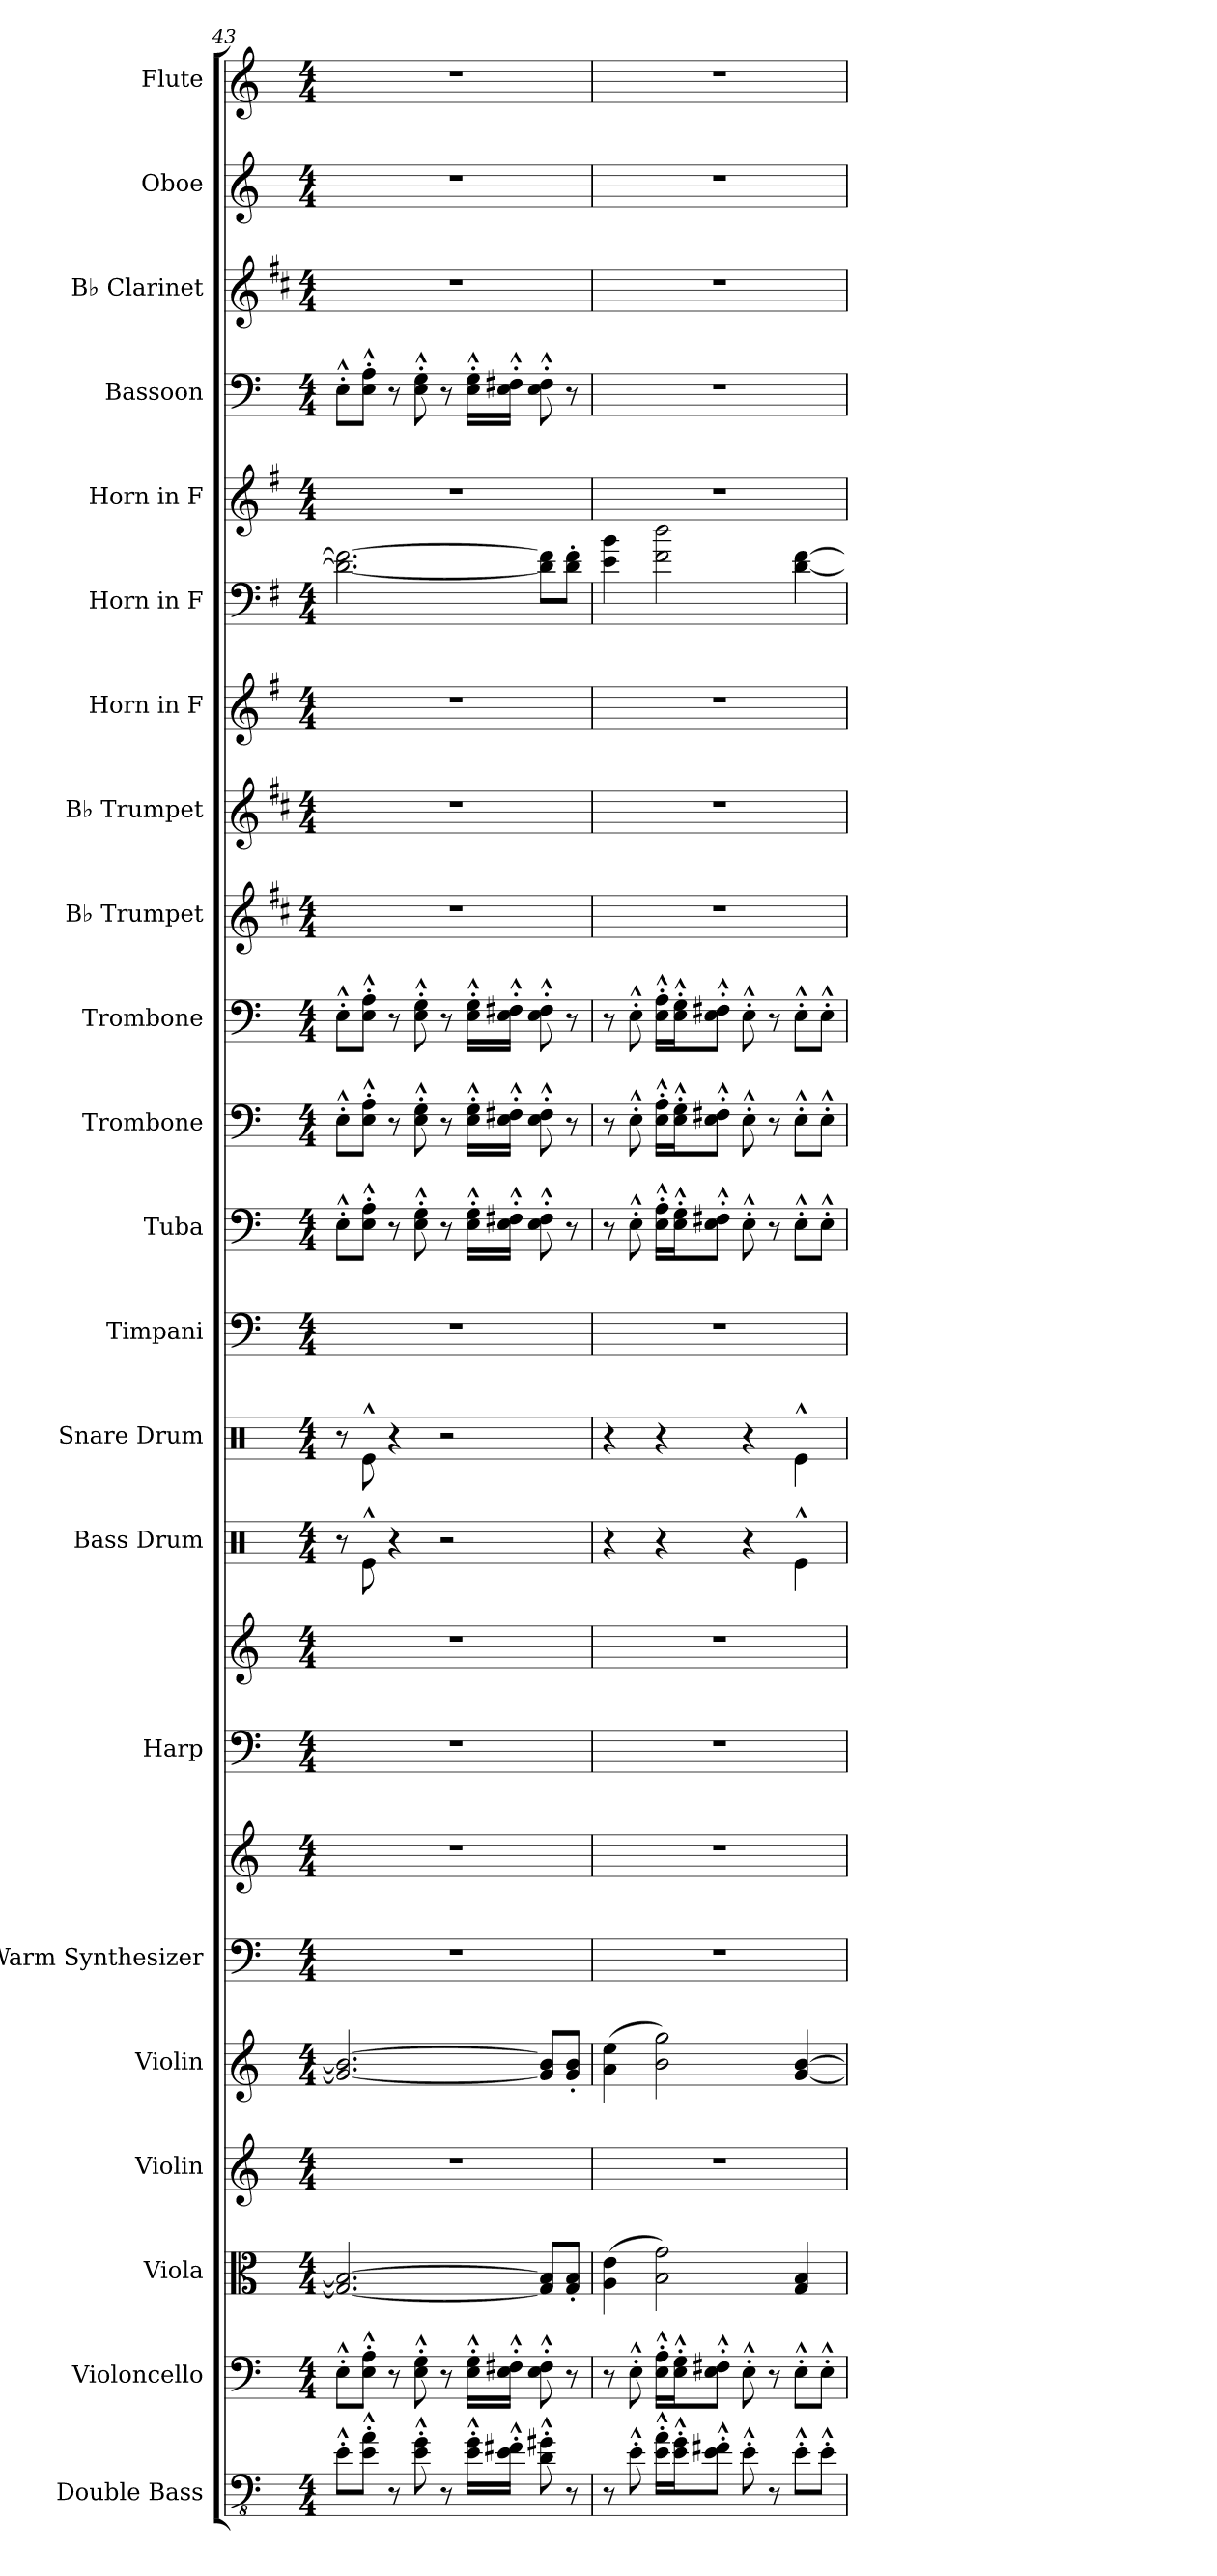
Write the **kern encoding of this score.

**kern	**kern	**kern	**kern	**kern	**kern	**kern	**kern	**kern	**kern	**kern	**kern	**kern	**kern	**kern	**kern	**kern	**kern	**kern	**kern	**kern	**kern	**kern	**kern
*part22	*part21	*part20	*part19	*part18	*part17	*part17	*part16	*part16	*part15	*part14	*part13	*part12	*part11	*part10	*part9	*part8	*part7	*part6	*part5	*part4	*part3	*part2	*part1
*staff24	*staff23	*staff22	*staff21	*staff20	*staff19	*staff18	*staff17	*staff16	*staff15	*staff14	*staff13	*staff12	*staff11	*staff10	*staff9	*staff8	*staff7	*staff6	*staff5	*staff4	*staff3	*staff2	*staff1
*I"Double Bass	*I"Violoncello	*I"Viola	*I"Violin	*I"Violin	*I"Warm Synthesizer	*	*I"Harp	*	*I"Bass Drum	*I"Snare Drum	*I"Timpani	*I"Tuba	*I"Trombone	*I"Trombone	*I"B♭ Trumpet	*I"B♭ Trumpet	*I"Horn in F	*I"Horn in F	*I"Horn in F	*I"Bassoon	*I"B♭ Clarinet	*I"Oboe	*I"Flute
*I'Db.	*I'Vc.	*I'Vla.	*I'Vln.	*I'Vln.	*I'Synth.	*	*I'Hrp.	*	*I'B. Dr.	*I'Sn. Dr.	*I'Timp.	*I'Tba.	*I'Tbn.	*I'Tbn.	*I'B♭ Tpt.	*I'B♭ Tpt.	*	*	*	*I'Bsn.	*I'B♭ Cl.	*I'Ob.	*I'Fl.
*clefFv4	*clefF4	*clefC3	*clefG2	*clefG2	*clefF4	*clefG2	*clefF4	*clefG2	*clefX	*clefX	*clefF4	*clefF4	*clefF4	*clefF4	*clefG2	*clefG2	*clefG2	*clefF4	*clefG2	*clefF4	*clefG2	*clefG2	*clefG2
*ITrd7c12	*	*	*	*	*	*	*	*	*	*	*	*	*	*	*ITrd1c2	*ITrd1c2	*ITrd4c7	*ITrd4c7	*ITrd4c7	*	*ITrd1c2	*	*
*k[]	*k[]	*k[]	*k[]	*k[]	*k[]	*k[]	*k[]	*k[]	*k[]	*k[]	*k[]	*k[]	*k[]	*k[]	*k[]	*k[]	*k[]	*k[]	*k[]	*k[]	*k[]	*k[]	*k[]
*M4/4	*M4/4	*M4/4	*M4/4	*M4/4	*M4/4	*M4/4	*M4/4	*M4/4	*M4/4	*M4/4	*M4/4	*M4/4	*M4/4	*M4/4	*M4/4	*M4/4	*M4/4	*M4/4	*M4/4	*M4/4	*M4/4	*M4/4	*M4/4
=43	=43	=43	=43	=43	=43	=43	=43	=43	=43	=43	=43	=43	=43	=43	=43	=43	=43	=43	=43	=43	=43	=43	=43
8EE^^'\L	8E^^'\L	2.G/_ 2.B/_	1r	2.g/_ 2.b/_	1r	1r	1r	1r	8r	8r	1r	8E^^'\L	8E^^'\L	8E^^'\L	1r	1r	1r	2.G\_ 2.B\_	1r	8E^^'\L	1r	1r	1r
8EE\^^' 8AA\^^'J	8E\^^' 8A\^^'J	.	.	.	.	.	.	.	8Re^^\	8Re^^\	.	8E\^^' 8A\^^'J	8E\^^' 8A\^^'J	8E\^^' 8A\^^'J	.	.	.	.	.	8E\^^' 8A\^^'J	.	.	.
8r	8r	.	.	.	.	.	.	.	4r	4r	.	8r	8r	8r	.	.	.	.	.	8r	.	.	.
8EE\^^' 8GG\^^'	8E\^^' 8G\^^'	.	.	.	.	.	.	.	.	.	.	8E\^^' 8G\^^'	8E\^^' 8G\^^'	8E\^^' 8G\^^'	.	.	.	.	.	8E\^^' 8G\^^'	.	.	.
8r	8r	.	.	.	.	.	.	.	2r	2r	.	8r	8r	8r	.	.	.	.	.	8r	.	.	.
16EE\^^' 16GG\^^'LL	16E\^^' 16G\^^'LL	.	.	.	.	.	.	.	.	.	.	16E\^^' 16G\^^'LL	16E\^^' 16G\^^'LL	16E\^^' 16G\^^'LL	.	.	.	.	.	16E\^^' 16G\^^'LL	.	.	.
16EE\^^' 16FF#X\^^'JJ	16E\^^' 16F#X\^^'JJ	.	.	.	.	.	.	.	.	.	.	16E\^^' 16F#X\^^'JJ	16E\^^' 16F#X\^^'JJ	16E\^^' 16F#X\^^'JJ	.	.	.	.	.	16E\^^' 16F#X\^^'JJ	.	.	.
8DD\^^' 8GG#X\^^'	8E\^^' 8F#\^^'	8G/] 8B/]L	.	8g/] 8b/]L	.	.	.	.	.	.	.	8E\^^' 8F#\^^'	8E\^^' 8F#\^^'	8E\^^' 8F#\^^'	.	.	.	8G\] 8B\]L	.	8E\^^' 8F#\^^'	.	.	.
8r	8r	8G/' 8B/'J	.	8g/' 8b/'J	.	.	.	.	.	.	.	8r	8r	8r	.	.	.	8G\' 8B\'J	.	8r	.	.	.
=44	=44	=44	=44	=44	=44	=44	=44	=44	=44	=44	=44	=44	=44	=44	=44	=44	=44	=44	=44	=44	=44	=44	=44
8r	8r	(4A\ 4e\	1r	(4a\ 4ee\	1r	1r	1r	1r	4r	4r	1r	8r	8r	8r	1r	1r	1r	4A\ 4e\	1r	1r	1r	1r	1r
8EE'^^\	8E'^^\	.	.	.	.	.	.	.	.	.	.	8E'^^\	8E'^^\	8E'^^\	.	.	.	.	.	.	.	.	.
16EE\'^^ 16AA\'^^LL	16E\'^^ 16A\'^^LL	2B\ 2g\)	.	2b\ 2gg\)	.	.	.	.	4r	4r	.	16E\'^^ 16A\'^^LL	16E\'^^ 16A\'^^LL	16E\'^^ 16A\'^^LL	.	.	.	2B\ 2g\	.	.	.	.	.
16EE\'^^ 16GG\'^^J	16E\'^^ 16G\'^^J	.	.	.	.	.	.	.	.	.	.	16E\'^^ 16G\'^^J	16E\'^^ 16G\'^^J	16E\'^^ 16G\'^^J	.	.	.	.	.	.	.	.	.
8EE\'^^ 8FF#X\'^^J	8E\'^^ 8F#X\'^^J	.	.	.	.	.	.	.	.	.	.	8E\'^^ 8F#X\'^^J	8E\'^^ 8F#X\'^^J	8E\'^^ 8F#X\'^^J	.	.	.	.	.	.	.	.	.
8EE'^^\	8E'^^\	.	.	.	.	.	.	.	4r	4r	.	8E'^^\	8E'^^\	8E'^^\	.	.	.	.	.	.	.	.	.
8r	8r	.	.	.	.	.	.	.	.	.	.	8r	8r	8r	.	.	.	.	.	.	.	.	.
8EE'^^\L	8E'^^\L	4G/ 4B/	.	[4g/ [4b/	.	.	.	.	4Re^^\	4Re^^\	.	8E'^^\L	8E'^^\L	8E'^^\L	.	.	.	[4G\ [4B\	.	.	.	.	.
8EE'^^\J	8E'^^\J	.	.	.	.	.	.	.	.	.	.	8E'^^\J	8E'^^\J	8E'^^\J	.	.	.	.	.	.	.	.	.
=	=	=	=	=	=	=	=	=	=	=	=	=	=	=	=	=	=	=	=	=	=	=	=
*-	*-	*-	*-	*-	*-	*-	*-	*-	*-	*-	*-	*-	*-	*-	*-	*-	*-	*-	*-	*-	*-	*-	*-
